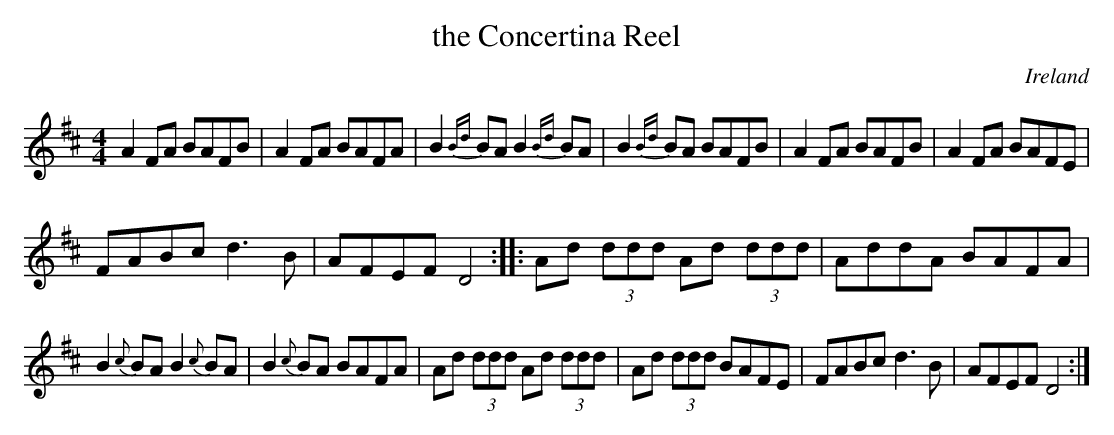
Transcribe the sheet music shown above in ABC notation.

X:1
T:the Concertina Reel
O:Ireland
M:4/4
K:D
A2 FA BAFB|A2FA BAFA|\
B2{Bd}BA B2{Bd}BA|B2{Bd}BA BAFB|\
A2FA BAFB|A2FA BAFE|
FABc d3B|AFEF D4::\
Ad (3ddd Ad (3ddd|AddA BAFA|
B2{c}BA B2{c}BA|B2{c}BA BAFA|\
Ad (3ddd Ad (3ddd|Ad (3ddd BAFE|\
FABc d3B|AFEF D4:|
